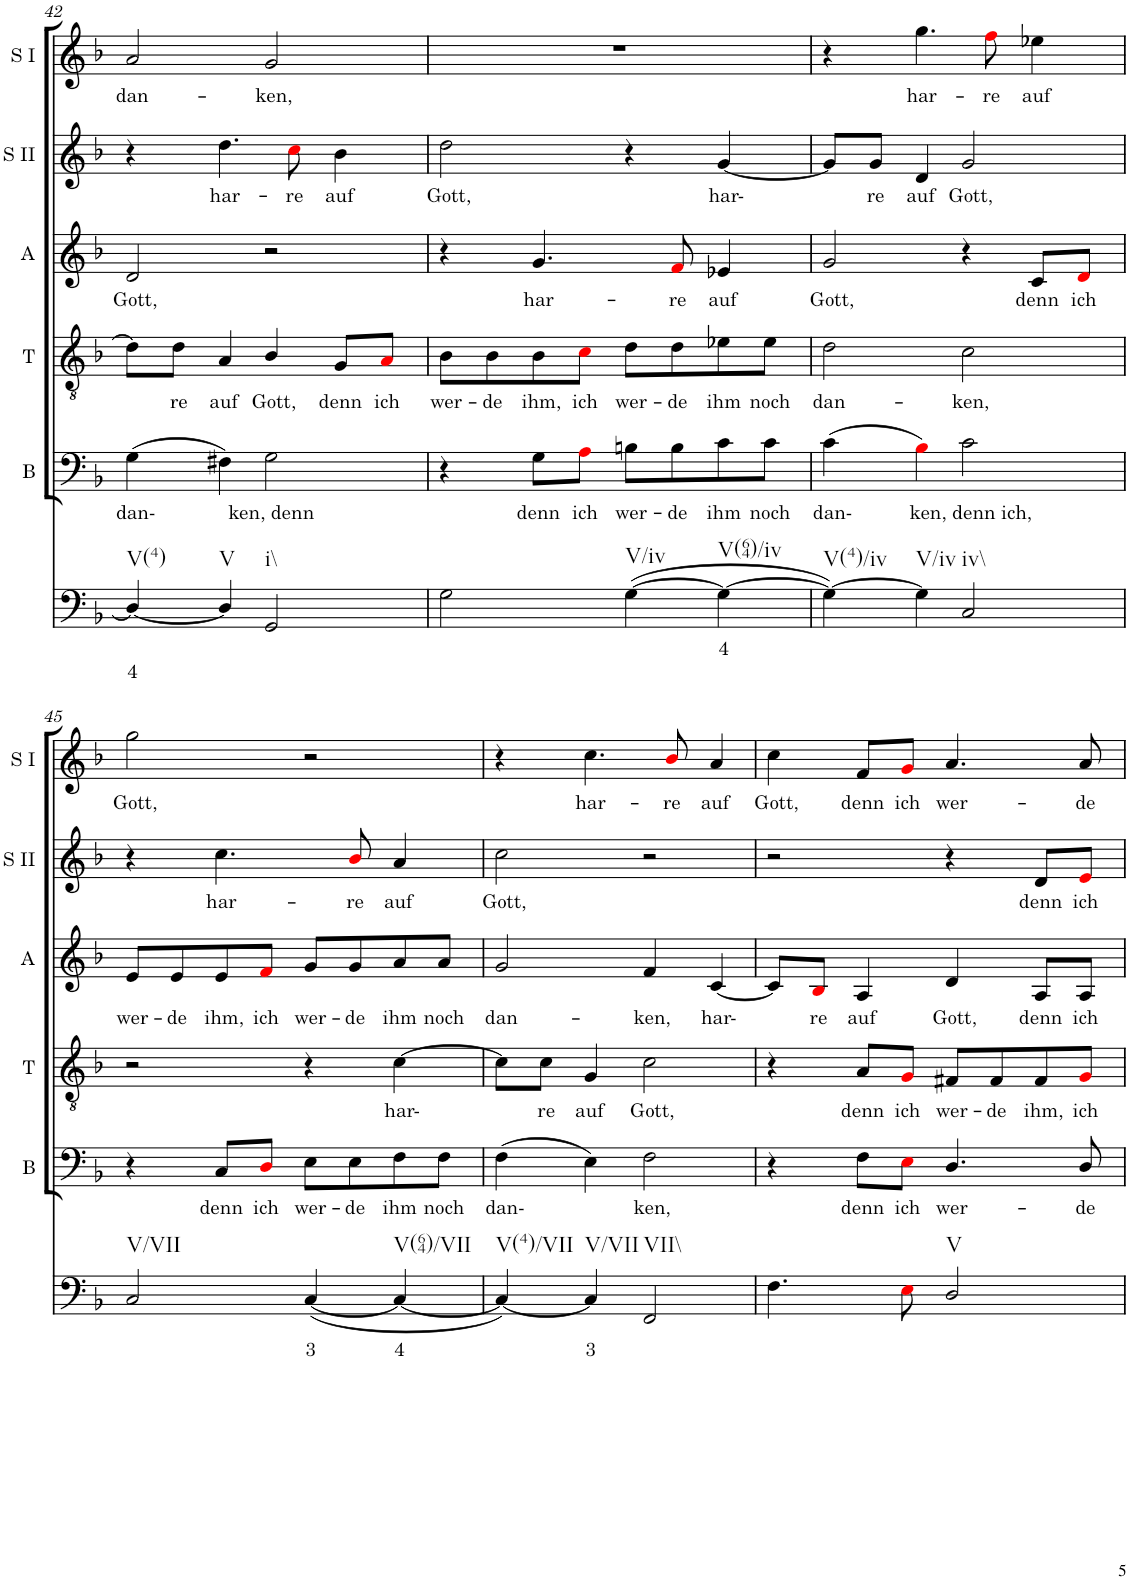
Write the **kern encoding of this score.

**kern	**text	**text	**kern	**text	**kern	**text	**kern	**text	**kern	**text	**kern	**text
*part6	*part6	*part6	*part5	*part5	*part4	*part4	*part3	*part3	*part2	*part2	*part1	*part1
*staff6	*staff6	*staff6	*staff5	*staff5	*staff4	*staff4	*staff3	*staff3	*staff2	*staff2	*staff1	*staff1
*I"Continuo	*	*	*I"Bass	*	*I"Tenor	*	*I"Alto	*	*I"Soprano II	*	*I"Soprano I	*
*	*	*	*I'B	*	*I'T	*	*I'A	*	*I'S II	*	*I'S I	*
!!LO:PB:g=z
*clefF4	*	*	*clefF4	*	*clefGv2	*	*clefG2	*	*clefG2	*	*clefG2	*
*k[b-]	*	*	*k[b-]	*	*k[b-]	*	*k[b-]	*	*k[b-]	*	*k[b-]	*
*M4/4	*	*	*M4/4	*	*M4/4	*	*M4/4	*	*M4/4	*	*M4/4	*
=42	=42	=42	=42	=42	=42	=42	=42	=42	=42	=42	=42	=42
!LO:TX:b:t=V(4)	!	!	!	!	!	!	!	!	!	!	!	!
!	!	!LO:LY:b	!	!LO:LY:b	!	!	!	!LO:LY:b	!	!	!	!LO:LY:b
4D/_	.	4	(4G\	dan-	8d\L]	.	2d/	Gott,	4r	.	2a/	dan-
!	!	!	!	!	!	!LO:LY:b	!	!	!	!	!	!
.	.	.	.	.	8d\J	re	.	.	.	.	.	.
!LO:TX:b:t=V	!	!	!	!	!	!	!	!	!	!	!	!
!	!	!	!	!	!	!LO:LY:b	!	!	!	!LO:LY:b	!	!
4D/]	.	.	4F#X\)	.	4A/	auf	.	.	4.dd\	har-	.	.
!LO:TX:b:t=i\\	!	!	!	!	!	!	!	!	!	!	!	!
!	!	!	!	!LO:LY:b	!	!LO:LY:b	!	!	!	!	!	!LO:LY:b
2GG/	.	.	2G\	ken, denn	4B-/	Gott,	2r	.	.	.	2g/	ken,
!	!	!	!	!	!	!	!	!	!	!LO:LY:b	!	!
.	.	.	.	.	.	.	.	.	8cci\	re	.	.
!	!	!	!	!	!	!LO:LY:b	!	!	!	!LO:LY:b	!	!
.	.	.	.	.	8G/L	denn	.	.	4b-\	auf	.	.
!	!	!	!	!	!	!LO:LY:b	!	!	!	!	!	!
.	.	.	.	.	8Ai/J	ich	.	.	.	.	.	.
=43	=43	=43	=43	=43	=43	=43	=43	=43	=43	=43	=43	=43
!	!	!	!	!	!	!LO:LY:b	!	!	!	!LO:LY:b	!	!
2G\	.	.	4r	.	8B-\L	wer-	4r	.	2dd\	Gott,	1r	.
!	!	!	!	!	!	!LO:LY:b	!	!	!	!	!	!
.	.	.	.	.	8B-\	de	.	.	.	.	.	.
!	!	!	!	!LO:LY:b	!	!LO:LY:b	!	!LO:LY:b	!	!	!	!
.	.	.	8G\L	denn	8B-\	ihm,	4.g/	har-	.	.	.	.
!	!	!	!	!LO:LY:b	!	!LO:LY:b	!	!	!	!	!	!
.	.	.	8Ai\J	ich	8ci\J	ich	.	.	.	.	.	.
!LO:TX:b:t=V/iv	!	!	!	!	!	!	!	!	!	!	!	!
!	!	!	!	!LO:LY:b	!	!LO:LY:b	!	!	!	!	!	!
([4G\	.	.	8Bn\L	wer-	8d\L	wer-	.	.	4r	.	.	.
!	!	!	!	!LO:LY:b	!	!LO:LY:b	!	!LO:LY:b	!	!	!	!
.	.	.	8B\	de	8d\	de	8fi/	re	.	.	.	.
!LO:TX:b:t=V(64)/iv	!	!	!	!	!	!	!	!	!	!	!	!
!	!LO:LY:b	!	!	!LO:LY:b	!	!LO:LY:b	!	!LO:LY:b	!	!LO:LY:b	!	!
4G\_	4	.	8c\	ihm	8e-X\	ihm	4e-X/	auf	[4g/	har-	.	.
!	!	!	!	!LO:LY:b	!	!LO:LY:b	!	!	!	!	!	!
.	.	.	8c\J	noch	8e-\J	noch	.	.	.	.	.	.
=44	=44	=44	=44	=44	=44	=44	=44	=44	=44	=44	=44	=44
!LO:TX:b:t=V(4)/iv	!	!	!	!	!	!	!	!	!	!	!	!
!	!	!	!	!LO:LY:b	!	!LO:LY:b	!	!LO:LY:b	!	!	!	!
4G\_)	.	.	(4c\	dan-	2d\	dan-	2g/	Gott,	8g/L]	.	4r	.
!	!	!	!	!	!	!	!	!	!	!LO:LY:b	!	!
.	.	.	.	.	.	.	.	.	8g/J	re	.	.
!LO:TX:b:t=V/iv	!	!	!	!	!	!	!	!	!	!	!	!
!	!	!	!	!	!	!	!	!	!	!LO:LY:b	!	!LO:LY:b
4G\]	.	.	4B-i\)	.	.	.	.	.	4d/	auf	4.gg\	har-
!LO:TX:b:t=iv\\	!	!	!	!	!	!	!	!	!	!	!	!
!	!	!	!	!LO:LY:b	!	!LO:LY:b	!	!	!	!LO:LY:b	!	!
2C/	.	.	2c\	ken, denn ich,	2c\	ken,	4r	.	2g/	Gott,	.	.
!	!	!	!	!	!	!	!	!	!	!	!	!LO:LY:b
.	.	.	.	.	.	.	.	.	.	.	8ffi\	re
!	!	!	!	!	!	!	!	!LO:LY:b	!	!	!	!LO:LY:b
.	.	.	.	.	.	.	8c/L	denn	.	.	4ee-X\	auf
!	!	!	!	!	!	!	!	!LO:LY:b	!	!	!	!
.	.	.	.	.	.	.	8di/J	ich	.	.	.	.
!!LO:LB:g=z
=45	=45	=45	=45	=45	=45	=45	=45	=45	=45	=45	=45	=45
!LO:TX:b:t=V/VII	!	!	!	!	!	!	!	!	!	!	!	!
!	!	!	!	!	!	!	!	!LO:LY:b	!	!	!	!LO:LY:b
2C/	.	.	4r	.	2r	.	8e/L	wer-	4r	.	2gg\	Gott,
!	!	!	!	!	!	!	!	!LO:LY:b	!	!	!	!
.	.	.	.	.	.	.	8e/	de	.	.	.	.
!	!	!	!	!LO:LY:b	!	!	!	!LO:LY:b	!	!LO:LY:b	!	!
.	.	.	8C/L	denn	.	.	8e/	ihm,	4.cc\	har-	.	.
!	!	!	!	!LO:LY:b	!	!	!	!LO:LY:b	!	!	!	!
.	.	.	8Di/J	ich	.	.	8fi/J	ich	.	.	.	.
!	!LO:LY:b	!	!	!LO:LY:b	!	!	!	!LO:LY:b	!	!	!	!
([4C/	3	.	8E\L	wer-	4r	.	8g/L	wer-	.	.	2r	.
!	!	!	!	!LO:LY:b	!	!	!	!LO:LY:b	!	!LO:LY:b	!	!
.	.	.	8E\	de	.	.	8g/	de	8b-i/	re	.	.
!LO:TX:b:t=V(64)/VII	!	!	!	!	!	!	!	!	!	!	!	!
!	!LO:LY:b	!	!	!LO:LY:b	!	!LO:LY:b	!	!LO:LY:b	!	!LO:LY:b	!	!
4C/_	4	.	8F\	ihm	[4c\	har-	8a/	ihm	4a/	auf	.	.
!	!	!	!	!LO:LY:b	!	!	!	!LO:LY:b	!	!	!	!
.	.	.	8F\J	noch	.	.	8a/J	noch	.	.	.	.
=46	=46	=46	=46	=46	=46	=46	=46	=46	=46	=46	=46	=46
!LO:TX:b:t=V(4)/VII	!	!	!	!	!	!	!	!	!	!	!	!
!	!	!	!	!LO:LY:b	!	!	!	!LO:LY:b	!	!LO:LY:b	!	!
4C/_)	.	.	(4F\	dan-	8c\L]	.	2g/	dan-	2cc\	Gott,	4r	.
!	!	!	!	!	!	!LO:LY:b	!	!	!	!	!	!
.	.	.	.	.	8c\J	re	.	.	.	.	.	.
!LO:TX:b:t=V/VII	!	!	!	!	!	!	!	!	!	!	!	!
!	!LO:LY:b	!	!	!	!	!LO:LY:b	!	!	!	!	!	!LO:LY:b
4C/]	3	.	4E\)	.	4G/	auf	.	.	.	.	4.cc\	har-
!LO:TX:b:t=VII\\	!	!	!	!	!	!	!	!	!	!	!	!
!	!	!	!	!LO:LY:b	!	!LO:LY:b	!	!LO:LY:b	!	!	!	!
2FF/	.	.	2F\	ken,	2c\	Gott,	4f/	ken,	2r	.	.	.
!	!	!	!	!	!	!	!	!	!	!	!	!LO:LY:b
.	.	.	.	.	.	.	.	.	.	.	8b-i/	re
!	!	!	!	!	!	!	!	!LO:LY:b	!	!	!	!LO:LY:b
.	.	.	.	.	.	.	[4c/	har-	.	.	4a/	auf
=47	=47	=47	=47	=47	=47	=47	=47	=47	=47	=47	=47	=47
!	!	!	!	!	!	!	!	!	!	!	!	!LO:LY:b
4.F\	.	.	4r	.	4r	.	8c/L]	.	2r	.	4cc\	Gott,
!	!	!	!	!	!	!	!	!LO:LY:b	!	!	!	!
.	.	.	.	.	.	.	8B-i/J	re	.	.	.	.
!	!	!	!	!LO:LY:b	!	!LO:LY:b	!	!LO:LY:b	!	!	!	!LO:LY:b
.	.	.	8F\L	denn	8A/L	denn	4A/	auf	.	.	8f/L	denn
!	!	!	!	!LO:LY:b	!	!LO:LY:b	!	!	!	!	!	!LO:LY:b
8Ei\	.	.	8Ei\J	ich	8Gi/J	ich	.	.	.	.	8gi/J	ich
!LO:TX:b:t=V	!	!	!	!	!	!	!	!	!	!	!	!
!	!	!	!	!LO:LY:b	!	!LO:LY:b	!	!LO:LY:b	!	!	!	!LO:LY:b
2D/	.	.	4.D/	wer-	8F#X/L	wer-	4d/	Gott,	4r	.	4.a/	wer-
!	!	!	!	!	!	!LO:LY:b	!	!	!	!	!	!
.	.	.	.	.	8F#/	de	.	.	.	.	.	.
!	!	!	!	!	!	!LO:LY:b	!	!LO:LY:b	!	!LO:LY:b	!	!
.	.	.	.	.	8F#/	ihm,	8A/L	denn	8d/L	denn	.	.
!	!	!	!	!LO:LY:b	!	!LO:LY:b	!	!LO:LY:b	!	!LO:LY:b	!	!LO:LY:b
.	.	.	8D/	de	8Gi/J	ich	8A/J	ich	8ei/J	ich	8a/	de
=	=	=	=	=	=	=	=	=	=	=	=	=
*-	*-	*-	*-	*-	*-	*-	*-	*-	*-	*-	*-	*-
